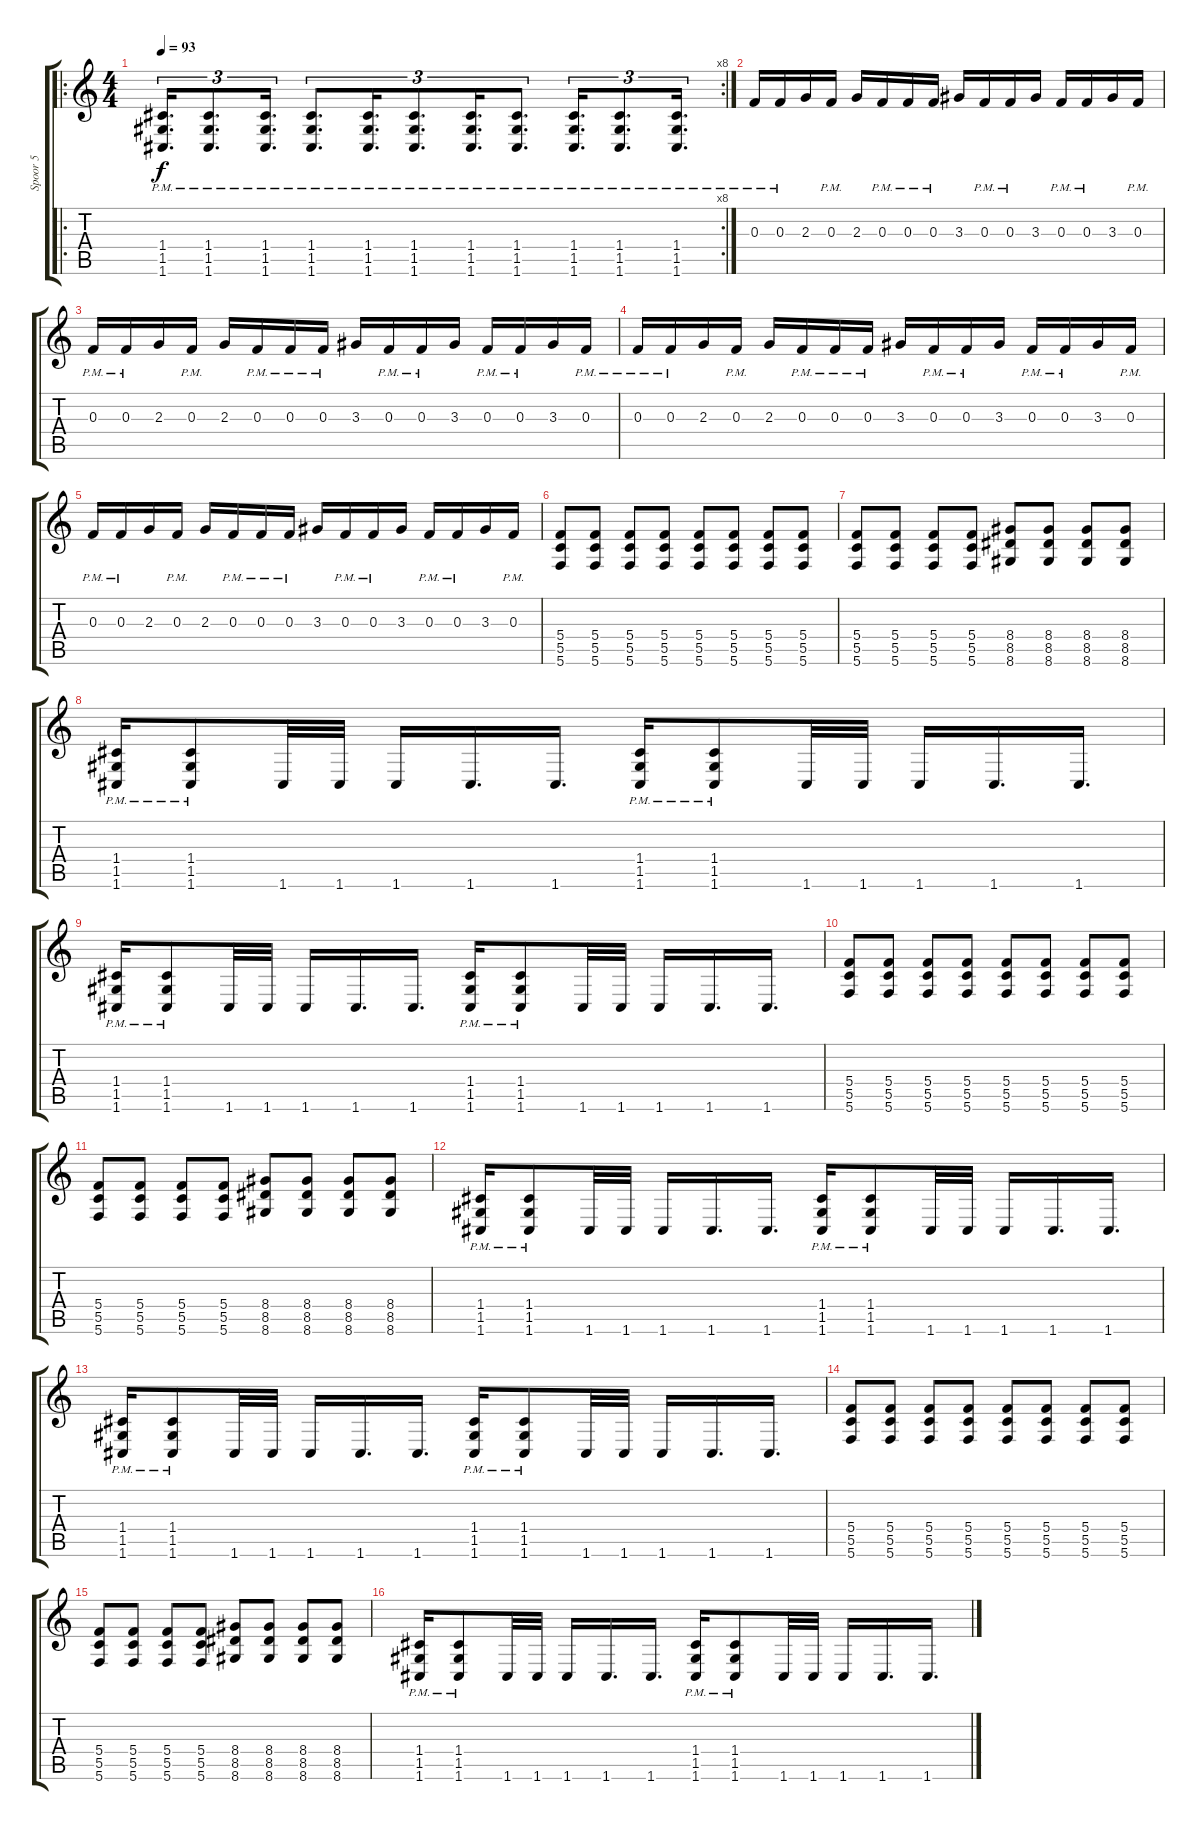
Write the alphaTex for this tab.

\track ("Spoor 5" "Spoor 5") {instrument distortionguitar}
\staff {score tabs}
\tuning (D4 A3 F3 C3 G2 C2) {hide}
\ro
\rc 8
\ts (4 4)
\tempo 93
\clef g2
\ks c
(1.4{pm} 1.5{pm} 1.6{pm}).16{d tu (3 2) dy f} (1.4{pm} 1.5{pm} 1.6{pm}).8{d tu (3 2)} (1.4{pm} 1.5{pm} 1.6{pm}).16{d tu (3 2)} (1.4{pm} 1.5{pm} 1.6{pm}).8{d tu (3 2)} (1.4{pm} 1.5{pm} 1.6{pm}).16{d tu (3 2)} (1.4{pm} 1.5{pm} 1.6{pm}).8{d tu (3 2)} (1.4{pm} 1.5{pm} 1.6{pm}).16{d tu (3 2)} (1.4{pm} 1.5{pm} 1.6{pm}).8{d tu (3 2)} (1.4{pm} 1.5{pm} 1.6{pm}).16{d tu (3 2)} (1.4{pm} 1.5{pm} 1.6{pm}).8{d tu (3 2)} (1.4{pm} 1.5{pm} 1.6{pm}).16{d tu (3 2)} |
0.3{pm}.16 0.3{pm}.16 2.3.16 0.3{pm}.16 2.3.16 0.3{pm}.16 0.3{pm}.16 0.3{pm}.16 3.3.16 0.3{pm}.16 0.3{pm}.16 3.3.16 0.3{pm}.16 0.3{pm}.16 3.3.16 0.3{pm}.16 |
0.3{pm}.16 0.3{pm}.16 2.3.16 0.3{pm}.16 2.3.16 0.3{pm}.16 0.3{pm}.16 0.3{pm}.16 3.3.16 0.3{pm}.16 0.3{pm}.16 3.3.16 0.3{pm}.16 0.3{pm}.16 3.3.16 0.3{pm}.16 |
0.3{pm}.16 0.3{pm}.16 2.3.16 0.3{pm}.16 2.3.16 0.3{pm}.16 0.3{pm}.16 0.3{pm}.16 3.3.16 0.3{pm}.16 0.3{pm}.16 3.3.16 0.3{pm}.16 0.3{pm}.16 3.3.16 0.3{pm}.16 |
0.3{pm}.16 0.3{pm}.16 2.3.16 0.3{pm}.16 2.3.16 0.3{pm}.16 0.3{pm}.16 0.3{pm}.16 3.3.16 0.3{pm}.16 0.3{pm}.16 3.3.16 0.3{pm}.16 0.3{pm}.16 3.3.16 0.3{pm}.16 |
(5.4 5.5 5.6).8 (5.4 5.5 5.6).8 (5.4 5.5 5.6).8 (5.4 5.5 5.6).8 (5.4 5.5 5.6).8 (5.4 5.5 5.6).8 (5.4 5.5 5.6).8 (5.4 5.5 5.6).8 |
(5.4 5.5 5.6).8 (5.4 5.5 5.6).8 (5.4 5.5 5.6).8 (5.4 5.5 5.6).8 (8.4 8.5 8.6).8 (8.4 8.5 8.6).8 (8.4 8.5 8.6).8 (8.4 8.5 8.6).8 |
(1.4{pm} 1.5{pm} 1.6{pm}).16 (1.4{pm} 1.5{pm} 1.6{pm}).8 1.6.32 1.6.32 1.6.16 1.6.16{d} 1.6.16{d} (1.4{pm} 1.5{pm} 1.6{pm}).16 (1.4{pm} 1.5{pm} 1.6{pm}).8 1.6.32 1.6.32 1.6.16 1.6.16{d} 1.6.16{d} |
(1.4{pm} 1.5{pm} 1.6{pm}).16 (1.4{pm} 1.5{pm} 1.6{pm}).8 1.6.32 1.6.32 1.6.16 1.6.16{d} 1.6.16{d} (1.4{pm} 1.5{pm} 1.6{pm}).16 (1.4{pm} 1.5{pm} 1.6{pm}).8 1.6.32 1.6.32 1.6.16 1.6.16{d} 1.6.16{d} |
(5.4 5.5 5.6).8 (5.4 5.5 5.6).8 (5.4 5.5 5.6).8 (5.4 5.5 5.6).8 (5.4 5.5 5.6).8 (5.4 5.5 5.6).8 (5.4 5.5 5.6).8 (5.4 5.5 5.6).8 |
(5.4 5.5 5.6).8 (5.4 5.5 5.6).8 (5.4 5.5 5.6).8 (5.4 5.5 5.6).8 (8.4 8.5 8.6).8 (8.4 8.5 8.6).8 (8.4 8.5 8.6).8 (8.4 8.5 8.6).8 |
(1.4{pm} 1.5{pm} 1.6{pm}).16 (1.4{pm} 1.5{pm} 1.6{pm}).8 1.6.32 1.6.32 1.6.16 1.6.16{d} 1.6.16{d} (1.4{pm} 1.5{pm} 1.6{pm}).16 (1.4{pm} 1.5{pm} 1.6{pm}).8 1.6.32 1.6.32 1.6.16 1.6.16{d} 1.6.16{d} |
(1.4{pm} 1.5{pm} 1.6{pm}).16 (1.4{pm} 1.5{pm} 1.6{pm}).8 1.6.32 1.6.32 1.6.16 1.6.16{d} 1.6.16{d} (1.4{pm} 1.5{pm} 1.6{pm}).16 (1.4{pm} 1.5{pm} 1.6{pm}).8 1.6.32 1.6.32 1.6.16 1.6.16{d} 1.6.16{d} |
(5.4 5.5 5.6).8 (5.4 5.5 5.6).8 (5.4 5.5 5.6).8 (5.4 5.5 5.6).8 (5.4 5.5 5.6).8 (5.4 5.5 5.6).8 (5.4 5.5 5.6).8 (5.4 5.5 5.6).8 |
(5.4 5.5 5.6).8 (5.4 5.5 5.6).8 (5.4 5.5 5.6).8 (5.4 5.5 5.6).8 (8.4 8.5 8.6).8 (8.4 8.5 8.6).8 (8.4 8.5 8.6).8 (8.4 8.5 8.6).8 |
(1.4{pm} 1.5{pm} 1.6{pm}).16 (1.4{pm} 1.5{pm} 1.6{pm}).8 1.6.32 1.6.32 1.6.16 1.6.16{d} 1.6.16{d} (1.4{pm} 1.5{pm} 1.6{pm}).16 (1.4{pm} 1.5{pm} 1.6{pm}).8 1.6.32 1.6.32 1.6.16 1.6.16{d} 1.6.16{d}
